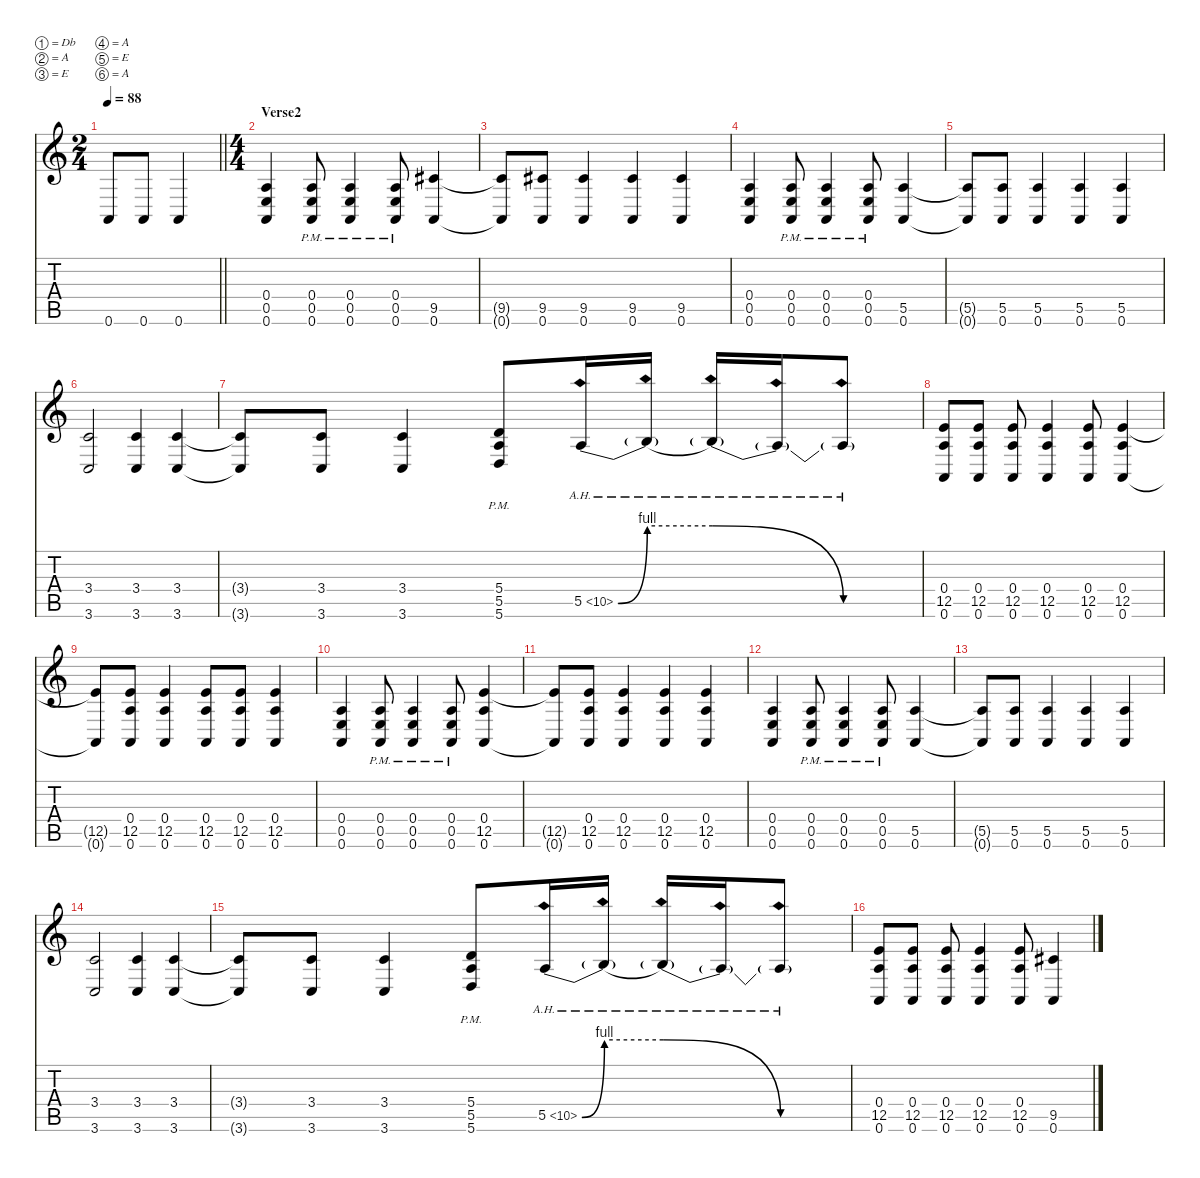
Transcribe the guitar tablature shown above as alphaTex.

\defaultSystemsLayout 4
\hideDynamics
\bracketExtendMode nobrackets
\singleTrackTrackNamePolicy hidden
\multiTrackTrackNamePolicy hidden
\firstSystemTrackNameMode fullname
\otherSystemsTrackNameOrientation horizontal
\track ("Gtr1" "dist.guit.") {instrument distortionguitar}
\staff {score tabs}
\tuning (Db4 A3 E3 A2 E2 A1)
\ts (2 4)
\beaming (8 2 2)
\tempo 88
\clef g2
\barLineRight lightlight
\ks c
0.6.8{dy f beam Up} 0.6.8{beam Up} 0.6.4{beam Up} |
\ts (4 4)
\beaming (8 2 2 2 2)
\section ("" "Verse2")
(0.4 0.5 0.6).4{beam Up} (0.4{pm} 0.5{pm} 0.6{pm}).8{beam Up} (0.4{pm} 0.5{pm} 0.6{pm}).4{beam Up} (0.4{pm} 0.5{pm} 0.6{pm}).8{beam Up} (9.5{acc #} 0.6).4{beam Up} |
(9.5{t acc #} 0.6{t}).8{beam Up} (9.5{acc #} 0.6).8{beam Up} (9.5{acc #} 0.6).4{beam Up} (9.5{acc #} 0.6).4{beam Up} (9.5{acc #} 0.6).4{beam Up} |
(0.4 0.5 0.6).4{beam Up} (0.4{pm} 0.5{pm} 0.6{pm}).8{beam Up} (0.4{pm} 0.5{pm} 0.6{pm}).4{beam Up} (0.4{pm} 0.5{pm} 0.6{pm}).8{beam Up} (5.5 0.6).4{beam Up} |
(5.5{t} 0.6{t}).8{beam Up} (5.5 0.6).8{beam Up} (5.5 0.6).4{beam Up} (5.5 0.6).4{beam Up} (5.5 0.6).4{beam Up} |
(3.4 3.6).2{beam Up} (3.4 3.6).4{beam Up} (3.4 3.6).4{beam Up} |
(3.4{t} 3.6{t}).8{beam Up} (3.4 3.6).8{beam Up} (3.4 3.6).4{beam Up} (5.4{pm} 5.5{pm} 5.6{pm}).8{beam Up} 5.5{be (bend 0 0 60 4) ah 5}.16{beam Up} 5.5{be (hold 0 4 60 4) ah 5 t}.16{beam Up} 5.5{be (release 0 4 60 0) ah 5 t}.16{beam Up} 5.5{ah 5 t}.16{beam Up} 5.5{be (hold 0 0 60 0) ah 5 t}.8{beam Up} |
(0.4 12.5 0.6).8{beam Up} (0.4 12.5 0.6).8{beam Up} (0.4 12.5 0.6).8{beam Up} (0.4 12.5 0.6).4{beam Up} (0.4 12.5 0.6).8{beam Up} (0.4 12.5 0.6).4{beam Up} |
(12.5{t} 0.6{t}).8{beam Up} (0.4 12.5 0.6).8{beam Up} (0.4 12.5 0.6).4{beam Up} (0.4 12.5 0.6).8{beam Up} (0.4 12.5 0.6).8{beam Up} (0.4 12.5 0.6).4{beam Up} |
(0.4 0.5 0.6).4{beam Up} (0.4{pm} 0.5{pm} 0.6{pm}).8{beam Up} (0.4{pm} 0.5{pm} 0.6{pm}).4{beam Up} (0.4{pm} 0.5{pm} 0.6{pm}).8{beam Up} (0.4 12.5 0.6).4{beam Up} |
(12.5{t} 0.6{t}).8{beam Up} (0.4 12.5 0.6).8{beam Up} (0.4 12.5 0.6).4{beam Up} (0.4 12.5 0.6).4{beam Up} (0.4 12.5 0.6).4{beam Up} |
(0.4 0.5 0.6).4{beam Up} (0.4{pm} 0.5{pm} 0.6{pm}).8{beam Up} (0.4{pm} 0.5{pm} 0.6{pm}).4{beam Up} (0.4{pm} 0.5{pm} 0.6{pm}).8{beam Up} (5.5 0.6).4{beam Up} |
(5.5{t} 0.6{t}).8{beam Up} (5.5 0.6).8{beam Up} (5.5 0.6).4{beam Up} (5.5 0.6).4{beam Up} (5.5 0.6).4{beam Up} |
(3.4 3.6).2{beam Up} (3.4 3.6).4{beam Up} (3.4 3.6).4{beam Up} |
(3.4{t} 3.6{t}).8{beam Up} (3.4 3.6).8{beam Up} (3.4 3.6).4{beam Up} (5.4{pm} 5.5{pm} 5.6{pm}).8{beam Up} 5.5{be (bend 0 0 60 4) ah 5}.16{beam Up} 5.5{be (hold 0 4 60 4) ah 5 t}.16{beam Up} 5.5{be (release 0 4 60 0) ah 5 t}.16{beam Up} 5.5{ah 5 t}.16{beam Up} 5.5{be (hold 0 0 60 0) ah 5 t}.8{beam Up} |
(0.4 12.5 0.6).8{beam Up} (0.4 12.5 0.6).8{beam Up} (0.4 12.5 0.6).8{beam Up} (0.4 12.5 0.6).4{beam Up} (0.4 12.5 0.6).8{beam Up} (9.5{acc #} 0.6).4{beam Up}
